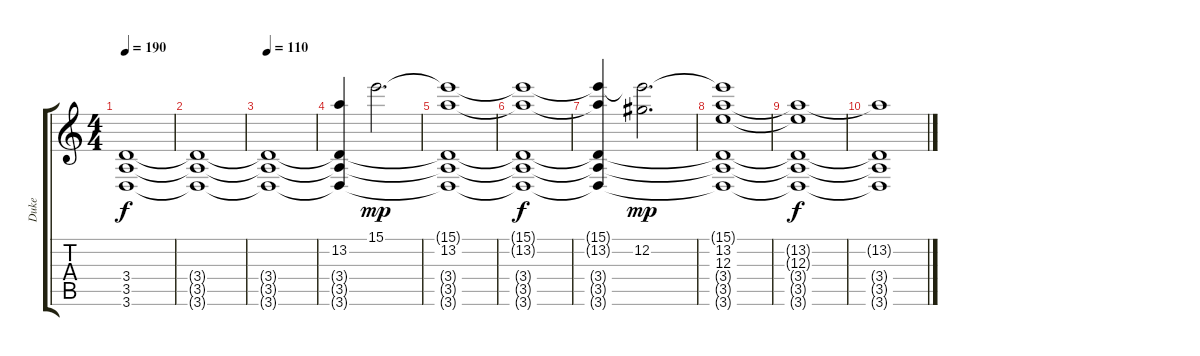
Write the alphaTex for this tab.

\track ("Duke" "Duke") {instrument overdrivenguitar}
\staff {score tabs}
\tuning (Db4 Ab3 E3 B2 Gb2 B1) {hide}
\ts (4 4)
\tempo 190
\clef g2
\ks c
(3.4{t} 3.5{t} 3.6{t}).1{dy f} |
(3.4{t} 3.5{t} 3.6{t}).1 |
\tempo 110
(3.4{t} 3.5{t} 3.6{t}).1 |
(13.2 3.4{t} 3.5{t} 3.6{t}).4 15.1.2{d dy mp} |
(15.1{t} 13.2 3.4{t} 3.5{t} 3.6{t}).1 |
(15.1{t} 13.2{t} 3.4{t} 3.5{t} 3.6{t}).1{dy f} |
(15.1{t} 13.2{t} 3.4{t} 3.5{t} 3.6{t}).4 (15.1{t} 12.2).2{d dy mp} |
(15.1{t} 13.2 12.3 3.4{t} 3.5{t} 3.6{t}).1{volume 5} |
(13.2{t} 12.3{t} 3.4{t} 3.5{t} 3.6{t}).1{dy f} |
(13.2{t} 3.4{t} 3.5{t} 3.6{t}).1
